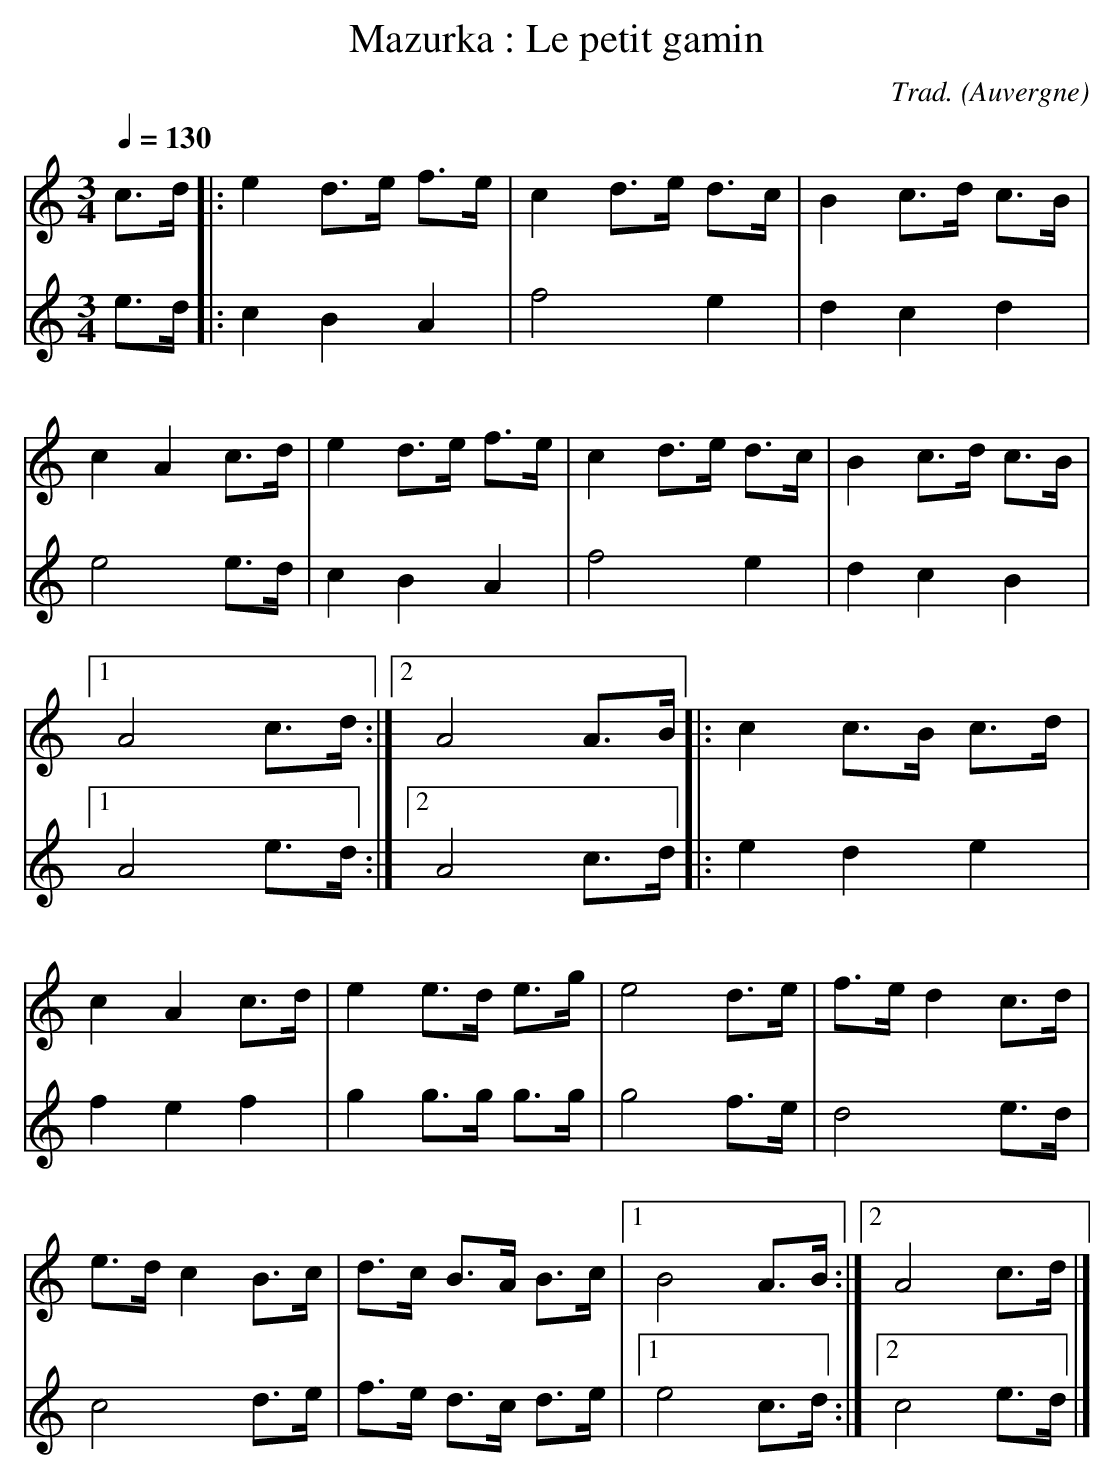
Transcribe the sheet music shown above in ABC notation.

X:1
T:Mazurka : Le petit gamin
C:Trad.
O:Auvergne
Q:1/4=130
L:1/8
M:3/4
K:C
V:1
c>d |: e2 d>e f>e | c2 d>e d>c | B2 c>d c>B | c2 A2 c>d |\
e2 d>e f>e | c2 d>e d>c | B2 c>d c>B |1 A4 c>d :|2 A4 A>B |:\
c2 c>B c>d | c2 A2 c>d | e2 e>d e>g | e4 d>e | f>e d2 c>d |\
e>d c2 B>c | d>c B>A B>c |1 B4 A>B :|2 A4 c>d |]
V:2
e>d |: c2 B2 A2 | f4 e2 | d2 c2 d2 | e4 e>d | c2 B2 A2 |
f4 e2 | d2 c2 B2 |1 A4 e>d :|2 A4 c>d |: e2 d2 e2 |
f2 e2 f2 | g2 g>g g>g | g4 f>e | d4 e>d | c4 d>e |
f>e d>c d>e |1 e4 c>d :|2 c4 e>d |]
